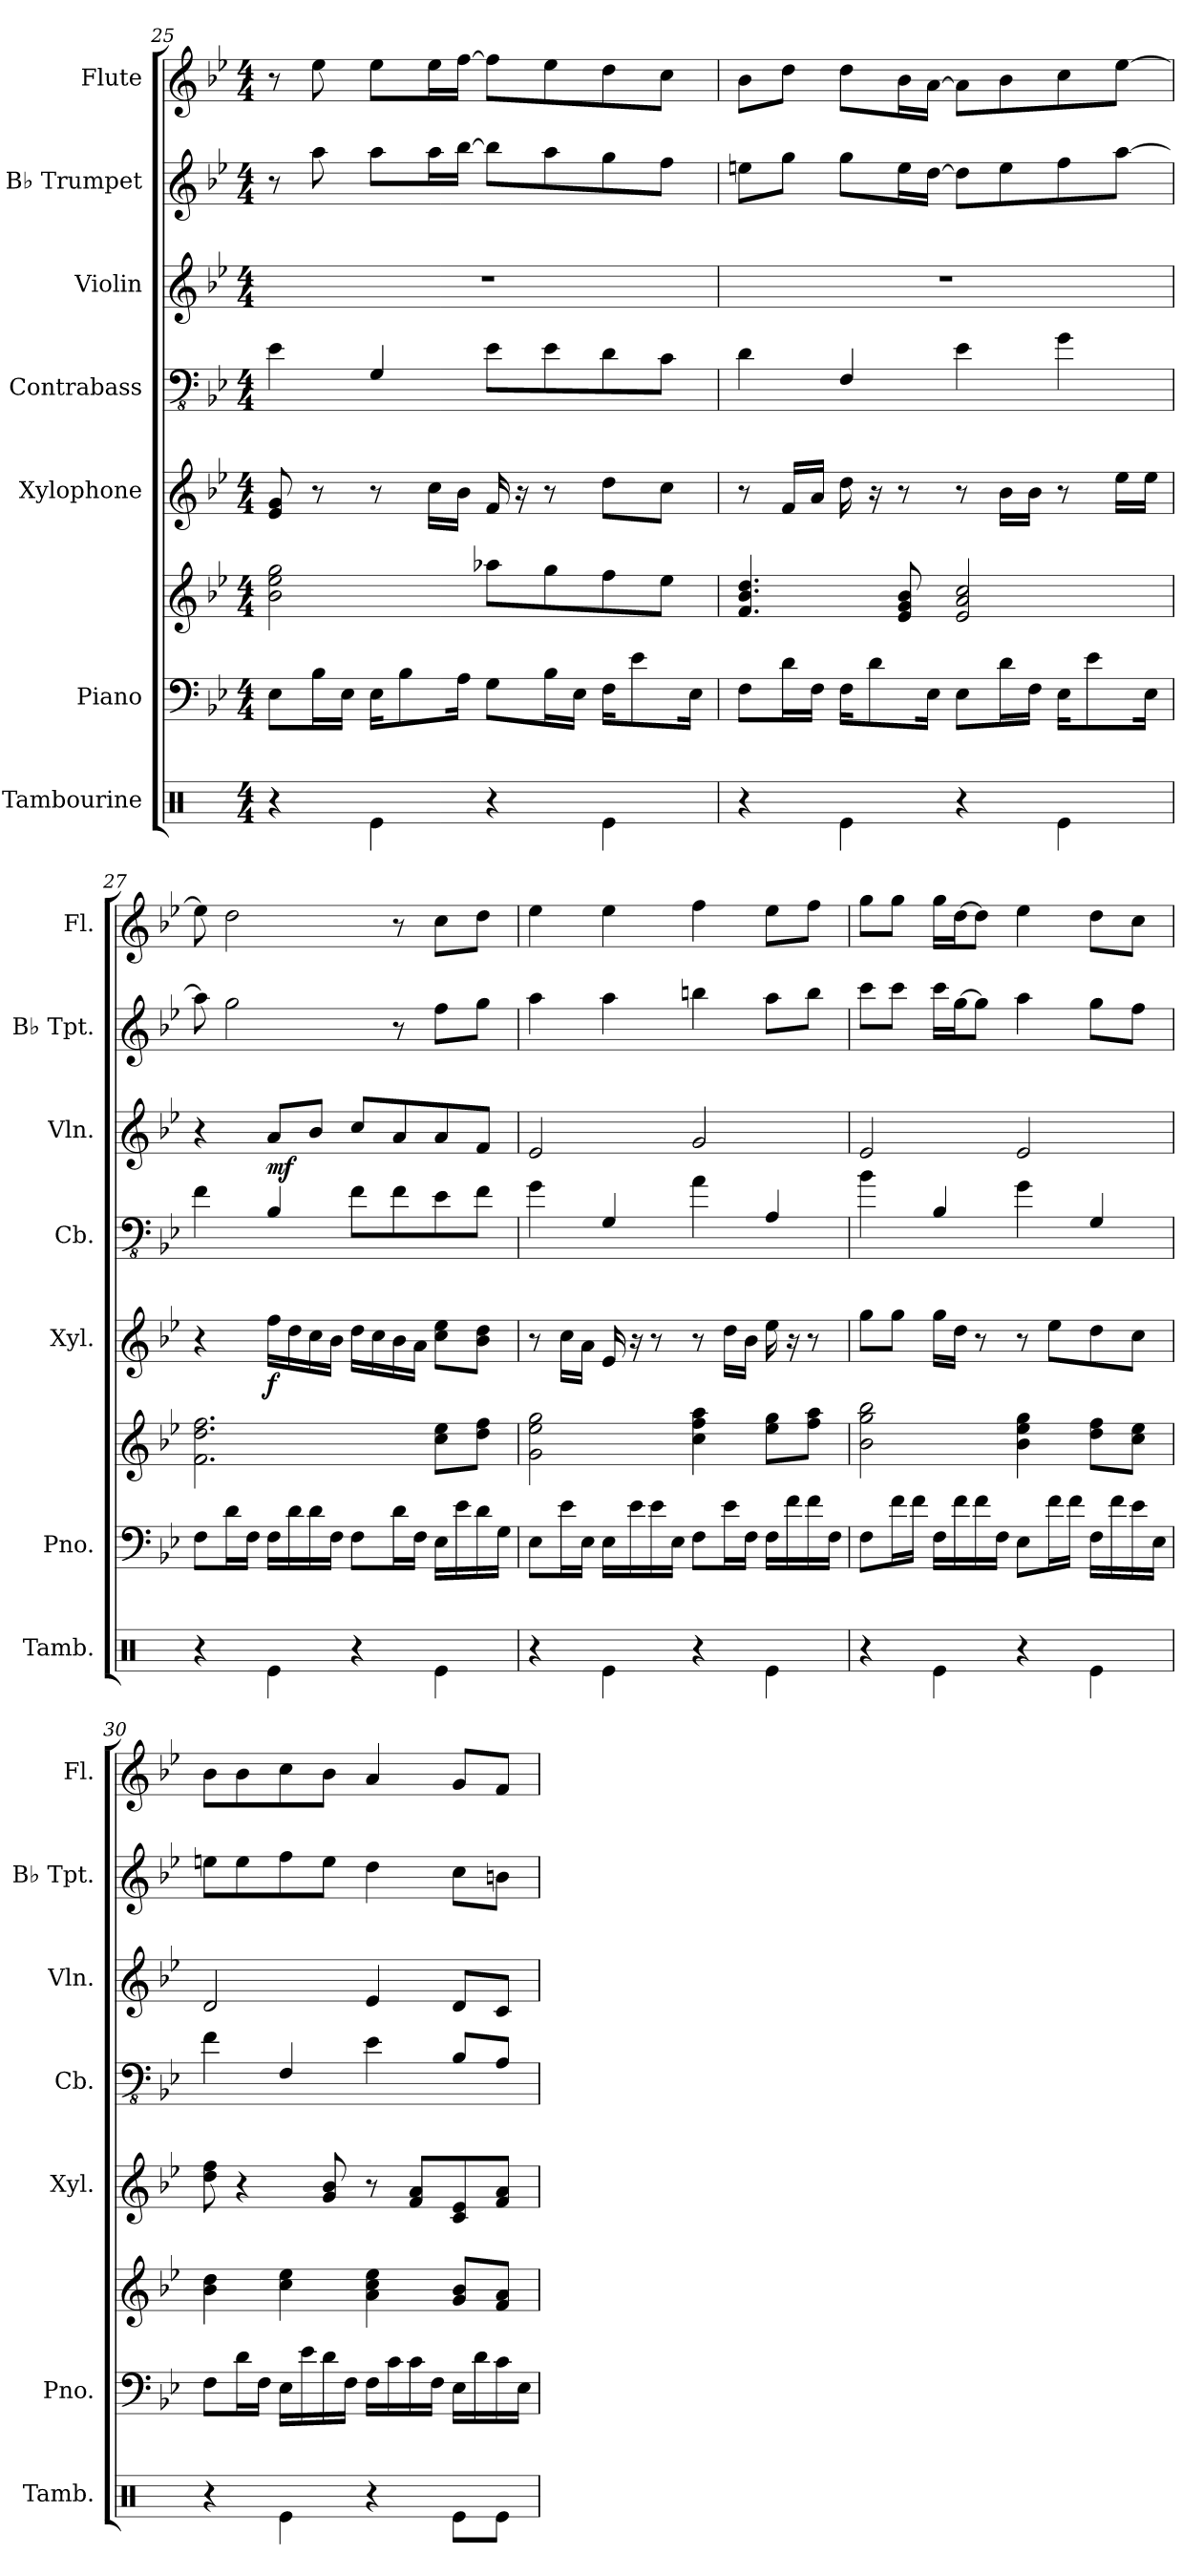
**kern	**kern	**kern	**kern	**dynam	**kern	**kern	**dynam	**kern	**kern
*part7	*part6	*part6	*part5	*part5	*part4	*part3	*part3	*part2	*part1
*staff8	*staff7	*staff6	*staff5	*staff5	*staff4	*staff3	*staff3	*staff2	*staff1
*I"Tambourine	*I"Piano	*	*I"Xylophone	*	*I"Contrabass	*I"Violin	*	*I"B♭ Trumpet	*I"Flute
*I'Tamb.	*I'Pno.	*	*I'Xyl.	*	*I'Cb.	*I'Vln.	*	*I'B♭ Tpt.	*I'Fl.
*clefX	*clefF4	*clefG2	*clefG2	*	*clefFv4	*clefG2	*	*clefG2	*clefG2
*	*	*	*ITrd-7c-12	*	*ITrd7c12	*	*	*ITrd1c2	*
*k[]	*k[b-e-]	*k[b-e-]	*k[b-e-]	*	*k[b-e-]	*k[b-e-]	*	*k[b-e-a-d-]	*k[b-e-]
*M4/4	*M4/4	*M4/4	*M4/4	*	*M4/4	*M4/4	*	*M4/4	*M4/4
=25	=25	=25	=25	=25	=25	=25	=25	=25	=25
4r	8E-\L	2b-\ 2ee-\ 2gg\	8ee-/ 8gg/	.	4EE-\	1r	.	8r	8r
.	16B-\L	.	8r	.	.	.	.	8gg\	8ee-\
.	16E-\JJ	.	.	.	.	.	.	.	.
4Re\	16E-\KL	.	8r	.	4GGG/	.	.	8gg\L	8ee-\L
.	8B-\	.	.	.	.	.	.	.	.
.	.	.	16ccc\LL	.	.	.	.	16gg\L	16ee-\L
.	16A\Jk	.	16bb-\JJ	.	.	.	.	[16aa-\JJ	[16ff\JJ
4r	8G\L	8aa-X\L	16ff/	.	8EE-\L	.	.	8aa-\L]	8ff\L]
.	.	.	16r	.	.	.	.	.	.
.	16B-\L	8gg\	8r	.	8EE-\	.	.	8gg\	8ee-\
.	16E-\JJ	.	.	.	.	.	.	.	.
4Re\	16F\KL	8ff\	8ddd\L	.	8DD\	.	.	8ff\	8dd\
.	8e-\	.	.	.	.	.	.	.	.
.	.	8ee-\J	8ccc\J	.	8CC\J	.	.	8ee-\J	8cc\J
.	16E-\Jk	.	.	.	.	.	.	.	.
!!LO:LB:g=z
=26	=26	=26	=26	=26	=26	=26	=26	=26	=26
4r	8F\L	4.f/ 4.b-/ 4.dd/	8r	.	4DD\	1r	.	8ddn\L	8b-\L
.	16d\L	.	16ff/LL	.	.	.	.	8ff\J	8dd\J
.	16F\JJ	.	16aa/JJ	.	.	.	.	.	.
4Re\	16F\KL	.	16ddd\	.	4FFF/	.	.	8ff\L	8dd\L
.	8d\	.	16r	.	.	.	.	.	.
.	.	8e-/ 8g/ 8b-/	8r	.	.	.	.	16dd\L	16b-\L
.	16E-\Jk	.	.	.	.	.	.	[16cc\JJ	[16a\JJ
4r	8E-\L	2e-/ 2a/ 2cc/	8r	.	4EE-\	.	.	8cc\L]	8a\L]
.	16d\L	.	16bb-\LL	.	.	.	.	8dd\	8b-\
.	16F\JJ	.	16bb-\JJ	.	.	.	.	.	.
4Re\	16E-\KL	.	8r	.	4GG\	.	.	8ee-\	8cc\
.	8e-\	.	.	.	.	.	.	.	.
.	.	.	16eee-\LL	.	.	.	.	[8gg\J	[8ee-\J
.	16E-\Jk	.	16eee-\JJ	.	.	.	.	.	.
=27	=27	=27	=27	=27	=27	=27	=27	=27	=27
4r	8F\L	2.f\ 2.dd\ 2.ff\	4r	.	4FF\	4r	.	8gg\]	8ee-\]
.	16d\L	.	.	.	.	.	.	2ff\	2dd\
.	16F\JJ	.	.	.	.	.	.	.	.
!	!	!	!	!LO:DY:b	!	!	!LO:DY:b	!	!
4Re\	16F\LL	.	16fff\LL	f	4BBB-/	8a/L	mf	.	.
.	16d\	.	16ddd\	.	.	.	.	.	.
.	16d\	.	16ccc\	.	.	8b-/J	.	.	.
.	16F\JJ	.	16bb-\JJ	.	.	.	.	.	.
4r	8F\L	.	16ddd\LL	.	8FF\L	8cc/L	.	.	.
.	.	.	16ccc\	.	.	.	.	.	.
.	16d\L	.	16bb-\	.	8FF\	8a/	.	8r	8r
.	16F\JJ	.	16aa\JJ	.	.	.	.	.	.
4Re\	16E-\LL	8cc\ 8ee-\L	8ccc\ 8eee-\L	.	8EE-\	8a/	.	8ee-\L	8cc\L
.	16e-\	.	.	.	.	.	.	.	.
.	16d\	8dd\ 8ff\J	8bb-\ 8ddd\J	.	8FF\J	8f/J	.	8ff\J	8dd\J
.	16G\JJ	.	.	.	.	.	.	.	.
=28	=28	=28	=28	=28	=28	=28	=28	=28	=28
4r	8E-\L	2g\ 2ee-\ 2gg\	8r	.	4GG\	2e-/	.	4gg\	4ee-\
.	16e-\L	.	16ccc\LL	.	.	.	.	.	.
.	16E-\JJ	.	16aa\JJ	.	.	.	.	.	.
4Re\	16E-\LL	.	16ee-/	.	4GGG/	.	.	4gg\	4ee-\
.	16e-\	.	16r	.	.	.	.	.	.
.	16e-\	.	8r	.	.	.	.	.	.
.	16E-\JJ	.	.	.	.	.	.	.	.
4r	8F\L	4cc\ 4ff\ 4aa\	8r	.	4AA\	2g/	.	4aan\	4ff\
.	16e-\L	.	16ddd\LL	.	.	.	.	.	.
.	16F\JJ	.	16bb-\JJ	.	.	.	.	.	.
4Re\	16F\LL	8ee-\ 8gg\L	16eee-\	.	4AAA/	.	.	8gg\L	8ee-\L
.	16f\	.	16r	.	.	.	.	.	.
.	16f\	8ff\ 8aa\J	8r	.	.	.	.	8aa\J	8ff\J
.	16F\JJ	.	.	.	.	.	.	.	.
=29	=29	=29	=29	=29	=29	=29	=29	=29	=29
4r	8F\L	2b-\ 2gg\ 2bb-\	8ggg\L	.	4BB-\	2e-/	.	8bb-\L	8gg\L
.	16f\L	.	8ggg\J	.	.	.	.	8bb-\J	8gg\J
.	16f\JJ	.	.	.	.	.	.	.	.
4Re\	16F\LL	.	16ggg\LL	.	4BBB-/	.	.	16bb-\LL	16gg\LL
.	16f\	.	16ddd\JJ	.	.	.	.	[16ff\J	[16dd\J
.	16f\	.	8r	.	.	.	.	8ff\J]	8dd\J]
.	16F\JJ	.	.	.	.	.	.	.	.
4r	8E-\L	4b-\ 4ee-\ 4gg\	8r	.	4GG\	2e-/	.	4gg\	4ee-\
.	16f\L	.	8eee-\L	.	.	.	.	.	.
.	16f\JJ	.	.	.	.	.	.	.	.
4Re\	16F\LL	8dd\ 8ff\L	8ddd\	.	4GGG/	.	.	8ff\L	8dd\L
.	16f\	.	.	.	.	.	.	.	.
.	16e-\	8cc\ 8ee-\J	8ccc\J	.	.	.	.	8ee-\J	8cc\J
.	16E-\JJ	.	.	.	.	.	.	.	.
!!LO:PB:g=z
=30	=30	=30	=30	=30	=30	=30	=30	=30	=30
4r	8F\L	4b-\ 4dd\	8ddd\ 8fff\	.	4FF\	2d/	.	8ddn\L	8b-\L
.	16d\L	.	4r	.	.	.	.	8dd\	8b-\
.	16F\JJ	.	.	.	.	.	.	.	.
4Re\	16E-\LL	4cc\ 4ee-\	.	.	4FFF/	.	.	8ee-\	8cc\
.	16e-\	.	.	.	.	.	.	.	.
.	16d\	.	8gg/ 8bb-/	.	.	.	.	8dd\J	8b-\J
.	16F\JJ	.	.	.	.	.	.	.	.
4r	16F\LL	4a\ 4cc\ 4ee-\	8r	.	4EE-\	4e-/	.	4cc\	4a/
.	16c\	.	.	.	.	.	.	.	.
.	16c\	.	8ff/ 8aa/L	.	.	.	.	.	.
.	16F\JJ	.	.	.	.	.	.	.	.
8Re\L	16E-\LL	8g/ 8b-/L	8cc/ 8ee-/	.	8BBB-/L	8d/L	.	8b-\L	8g/L
.	16d\	.	.	.	.	.	.	.	.
8Re\J	16c\	8f/ 8a/J	8ff/ 8aa/J	.	8AAA/J	8c/J	.	8an\J	8f/J
.	16E-\JJ	.	.	.	.	.	.	.	.
=	=	=	=	=	=	=	=	=	=
*-	*-	*-	*-	*-	*-	*-	*-	*-	*-
